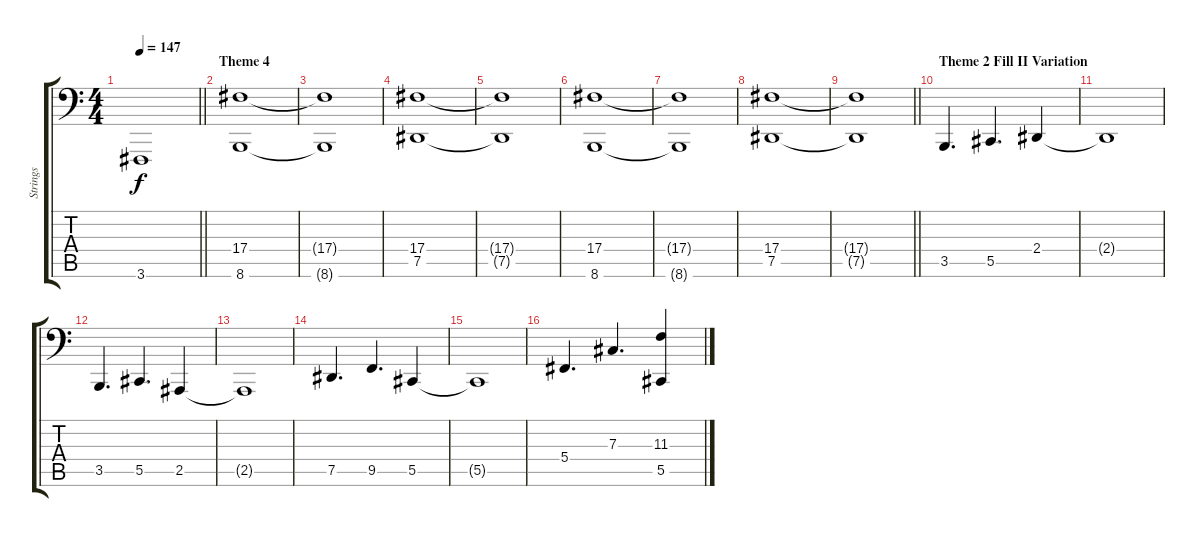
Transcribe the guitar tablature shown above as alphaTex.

\track ("Strings" "Strings") {instrument stringensemble1}
\staff {score tabs}
\tuning (Eb3 Bb2 Gb2 Db2 Ab1 Eb1) {hide}
\ts (4 4)
\tempo 147
\clef f4
\barLineRight lightlight
\ks c
3.6{t}.1{dy f} |
\section ("" "Theme 4")
(17.4 8.6).1 |
(17.4{t} 8.6{t}).1 |
(17.4 7.5).1 |
(17.4{t} 7.5{t}).1 |
(17.4 8.6).1 |
(17.4{t} 8.6{t}).1 |
(17.4 7.5).1 |
\barLineRight lightlight
(17.4{t} 7.5{t}).1 |
\section ("" "Theme 2 Fill II Variation")
3.5.4{d} 5.5.4{d} 2.4.4 |
2.4{t}.1 |
3.5.4{d} 5.5.4{d} 2.5.4 |
2.5{t}.1 |
7.5.4{d} 9.5.4{d} 5.5.4 |
5.5{t}.1 |
5.4.4{d} 7.3.4{d} (11.3 5.5).4
